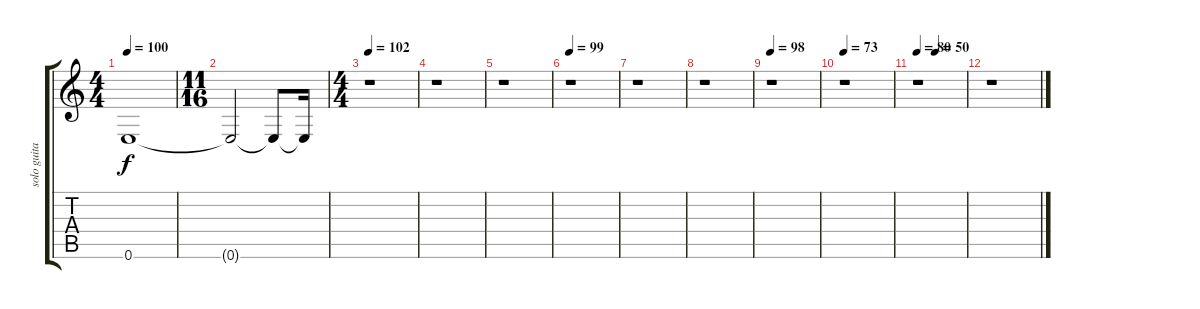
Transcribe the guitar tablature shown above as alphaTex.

\track ("solo guitar" "solo guita") {instrument acousticguitarsteel}
\staff {score tabs}
\tuning (E4 B3 G3 D3 A2 E2) {hide}
\ts (4 4)
\tempo 100
\clef g2
\ks c
0.6.1{dy f} |
\ts (11 16)
0.6{t}.2 0.6{t}.8 0.6{t}.16 |
\ts (4 4)
\tempo 102
r.1 |
r.1 |
r.1 |
\tempo 99
r.1 |
r.1 |
r.1 |
\tempo 98
r.1 |
\tempo 73
r.1 |
\tempo 80
\tempo (50 0.375)
r.1 |
r.1
